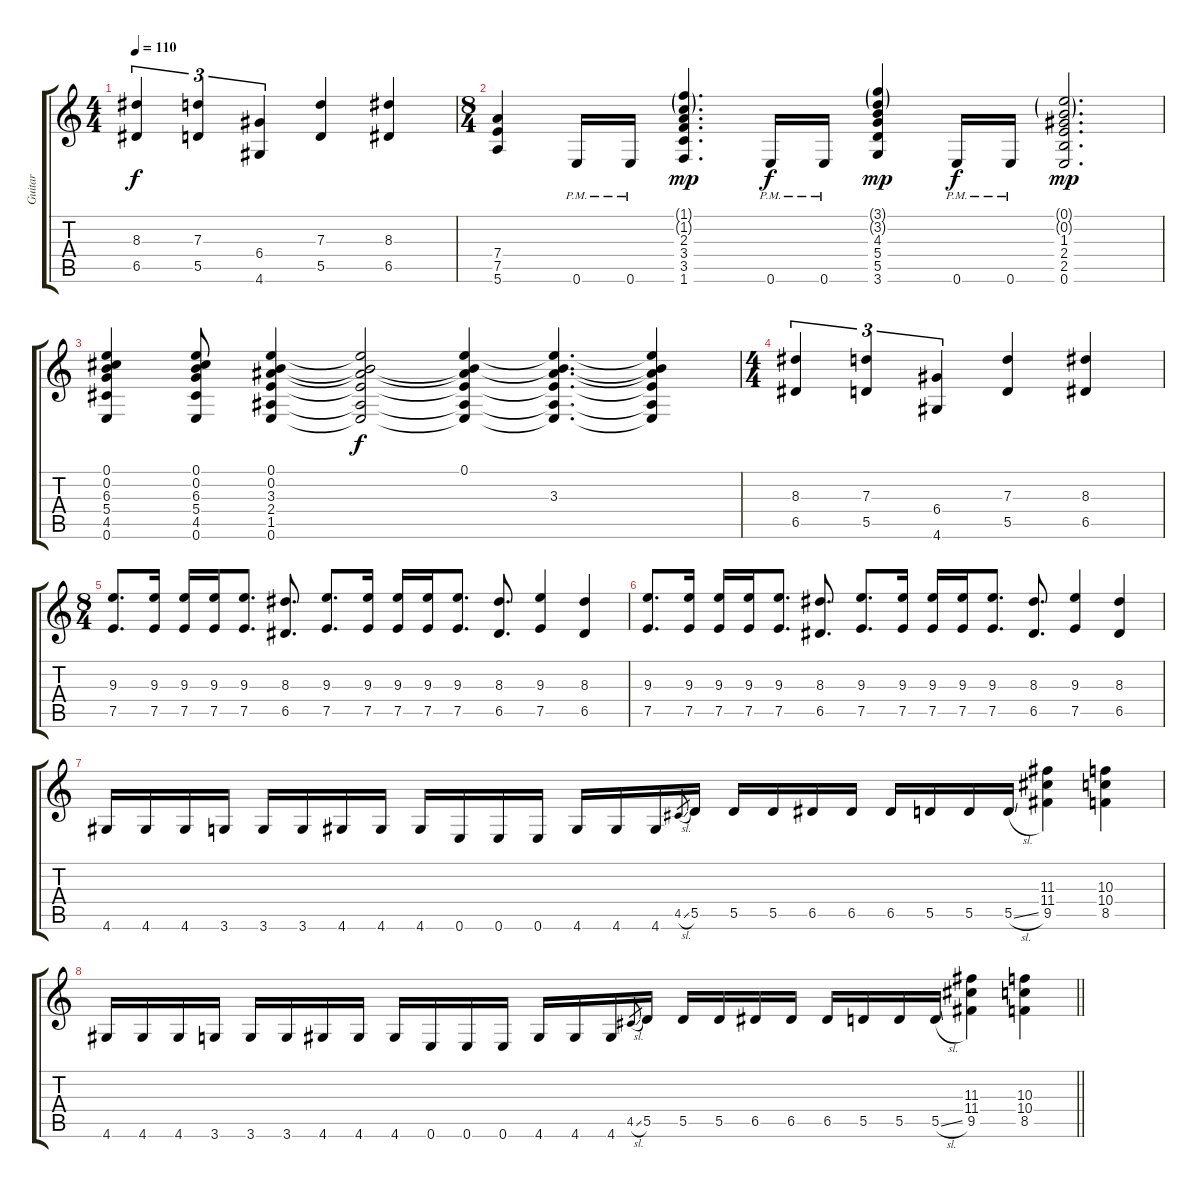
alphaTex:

\track ("Guitar" "Guitar") {instrument distortionguitar}
\staff {score tabs}
\tuning (E4 B3 G3 D3 A2 E2) {hide}
\ts (4 4)
\tempo 110
\clef g2
\ks c
(8.3 6.5).4{tu (3 2) dy f} (7.3 5.5).4{tu (3 2)} (6.4 4.6).4{tu (3 2)} (7.3 5.5).4 (8.3 6.5).4 |
\ts (8 4)
(7.4 7.5 5.6).4 0.6{pm}.16 0.6{pm}.16 (1.1{g} 1.2{g} 2.3 3.4 3.5 1.6).4{d dy mp} 0.6{pm}.16{dy f} 0.6{pm}.16 (3.1{g} 3.2{g} 4.3 5.4 5.5 3.6).4{dy mp} 0.6{pm}.16{dy f} 0.6{pm}.16 (0.1{g} 0.2{g} 1.3 2.4 2.5 0.6).2{d dy mp} |
(0.1 0.2 6.3 5.4 4.5 0.6).4 (0.1 0.2 6.3 5.4 4.5 0.6).8 (0.1 0.2 3.3 2.4 1.5 0.6).4 (0.1{t} 0.2{t} 3.3{t} 2.4{t} 1.5{t} 0.6{t}).2{dy f} (0.1 0.2{t} 3.3{t} 2.4{t} 1.5{t} 0.6{t}).4 (0.1{t} 0.2{t} 3.3 2.4{t} 1.5{t} 0.6{t}).4{d} (0.1{t} 0.2{t} 3.3{t} 2.4{t} 1.5{t} 0.6{t}).4 |
\ts (4 4)
(8.3 6.5).4{tu (3 2)} (7.3 5.5).4{tu (3 2)} (6.4 4.6).4{tu (3 2)} (7.3 5.5).4 (8.3 6.5).4 |
\ts (8 4)
(9.3 7.5).8{d} (9.3 7.5).16 (9.3 7.5).16 (9.3 7.5).16 (9.3 7.5).8{d} (8.3 6.5).8{d} (9.3 7.5).8{d} (9.3 7.5).16 (9.3 7.5).16 (9.3 7.5).16 (9.3 7.5).8{d} (8.3 6.5).8{d} (9.3 7.5).4 (8.3 6.5).4 |
(9.3 7.5).8{d} (9.3 7.5).16 (9.3 7.5).16 (9.3 7.5).16 (9.3 7.5).8{d} (8.3 6.5).8{d} (9.3 7.5).8{d} (9.3 7.5).16 (9.3 7.5).16 (9.3 7.5).16 (9.3 7.5).8{d} (8.3 6.5).8{d} (9.3 7.5).4 (8.3 6.5).4 |
4.6.16 4.6.16 4.6.16 3.6.16 3.6.16 3.6.16 4.6.16 4.6.16 4.6.16 0.6.16 0.6.16 0.6.16 4.6.16 4.6.16 4.6.16 4.5{sl}.8{gr} 5.5.16 5.5.16 5.5.16 6.5.16 6.5.16 6.5.16 5.5.16 5.5.16 5.5{sl}.16 (11.3 11.4 9.5).4 (10.3 10.4 8.5).4 |
\barLineRight lightlight
4.6.16 4.6.16 4.6.16 3.6.16 3.6.16 3.6.16 4.6.16 4.6.16 4.6.16 0.6.16 0.6.16 0.6.16 4.6.16 4.6.16 4.6.16 4.5{sl}.8{gr} 5.5.16 5.5.16 5.5.16 6.5.16 6.5.16 6.5.16 5.5.16 5.5.16 5.5{sl}.16 (11.3 11.4 9.5).4 (10.3 10.4 8.5).4
